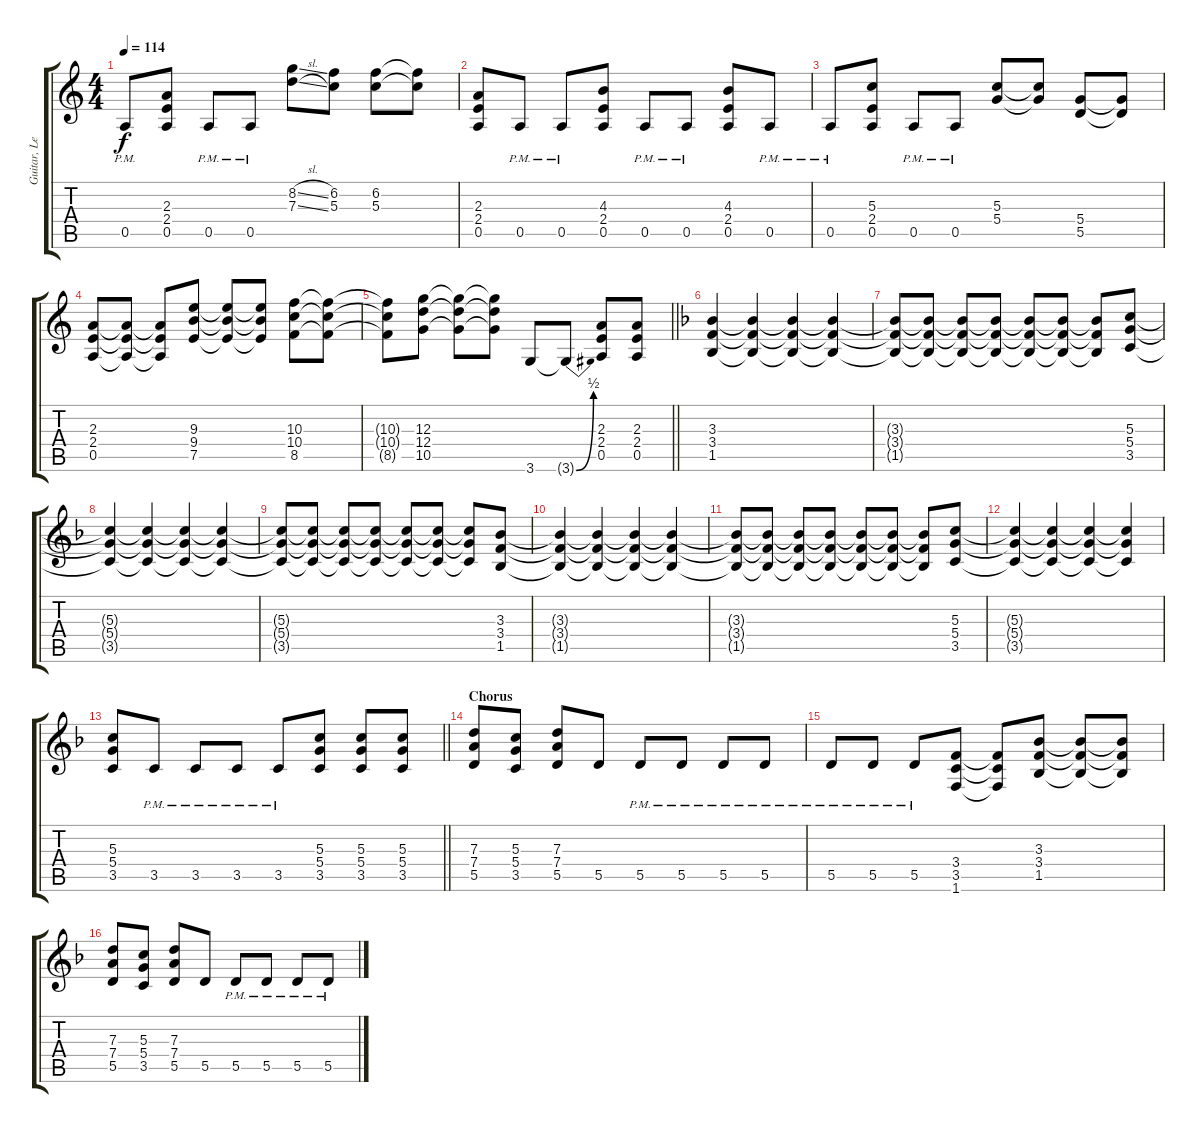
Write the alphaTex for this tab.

\track ("Guitar, Lead" "Guitar, Le") {instrument distortionguitar}
\staff {score tabs}
\tuning (E4 B3 G3 D3 A2 E2) {hide}
\ts (4 4)
\tempo 114
\clef g2
\ks c
0.5{pm}.8{dy f} (2.3 2.4 0.5).8 0.5{pm}.8 0.5{pm}.8 (8.2{sl} 7.3{sl}).8 (6.2 5.3).8 (6.2 5.3).8 (6.2{t} 5.3{t}).8 |
(2.3 2.4 0.5).8 0.5{pm}.8 0.5{pm}.8 (4.3 2.4 0.5).8 0.5{pm}.8 0.5{pm}.8 (4.3 2.4 0.5).8 0.5{pm}.8 |
0.5{pm}.8 (5.3 2.4 0.5).8 0.5{pm}.8 0.5{pm}.8 (5.3 5.4).8 (5.3{t} 5.4{t}).8 (5.4 5.5).8 (5.4{t} 5.5{t}).8 |
(2.3 2.4 0.5).8 (2.3{t} 2.4{t} 0.5{t}).8 (2.3{t} 2.4{t} 0.5{t}).8 (9.3 9.4 7.5).8 (9.3{t} 9.4{t} 7.5{t}).8 (9.3{t} 9.4{t} 7.5{t}).8 (10.3 10.4 8.5).8 (10.3{t} 10.4{t} 8.5{t}).8 |
\barLineRight lightlight
(10.3{t} 10.4{t} 8.5{t}).8 (12.3 12.4 10.5).8 (12.3{t} 12.4{t} 10.5{t}).8 (12.3{t} 12.4{t} 10.5{t}).8 3.6.8 3.6{be (bend 0 0 60 2) t}.8 (2.3 2.4 0.5).8 (2.3 2.4 0.5).8 |
\ks dminor
(3.3 3.4 1.5).4 (3.3{t} 3.4{t} 1.5{t}).4 (3.3{t} 3.4{t} 1.5{t}).4 (3.3{t} 3.4{t} 1.5{t}).4 |
(3.3{t} 3.4{t} 1.5{t}).8 (3.3{t} 3.4{t} 1.5{t}).8 (3.3{t} 3.4{t} 1.5{t}).8 (3.3{t} 3.4{t} 1.5{t}).8 (3.3{t} 3.4{t} 1.5{t}).8 (3.3{t} 3.4{t} 1.5{t}).8 (3.3{t} 3.4{t} 1.5{t}).8 (5.3 5.4 3.5).8 |
(5.3{t} 5.4{t} 3.5{t}).4 (5.3{t} 5.4{t} 3.5{t}).4 (5.3{t} 5.4{t} 3.5{t}).4 (5.3{t} 5.4{t} 3.5{t}).4 |
(5.3{t} 5.4{t} 3.5{t}).8 (5.3{t} 5.4{t} 3.5{t}).8 (5.3{t} 5.4{t} 3.5{t}).8 (5.3{t} 5.4{t} 3.5{t}).8 (5.3{t} 5.4{t} 3.5{t}).8 (5.3{t} 5.4{t} 3.5{t}).8 (5.3{t} 5.4{t} 3.5{t}).8 (3.3 3.4 1.5).8 |
(3.3{t} 3.4{t} 1.5{t}).4 (3.3{t} 3.4{t} 1.5{t}).4 (3.3{t} 3.4{t} 1.5{t}).4 (3.3{t} 3.4{t} 1.5{t}).4 |
(3.3{t} 3.4{t} 1.5{t}).8 (3.3{t} 3.4{t} 1.5{t}).8 (3.3{t} 3.4{t} 1.5{t}).8 (3.3{t} 3.4{t} 1.5{t}).8 (3.3{t} 3.4{t} 1.5{t}).8 (3.3{t} 3.4{t} 1.5{t}).8 (3.3{t} 3.4{t} 1.5{t}).8 (5.3 5.4 3.5).8 |
(5.3{t} 5.4{t} 3.5{t}).4 (5.3{t} 5.4{t} 3.5{t}).4 (5.3{t} 5.4{t} 3.5{t}).4 (5.3{t} 5.4{t} 3.5{t}).4 |
\barLineRight lightlight
(5.3 5.4 3.5).8 3.5{pm}.8 3.5{pm}.8 3.5{pm}.8 3.5{pm}.8 (5.3 5.4 3.5).8 (5.3 5.4 3.5).8 (5.3 5.4 3.5).8 |
\section ("" "Chorus")
(7.3 7.4 5.5).8 (5.3 5.4 3.5).8 (7.3 7.4 5.5).8 5.5.8 5.5{pm}.8 5.5{pm}.8 5.5{pm}.8 5.5{pm}.8 |
5.5{pm}.8 5.5{pm}.8 5.5{pm}.8 (3.4 3.5 1.6).8 (3.4{t} 3.5{t} 1.6{t}).8 (3.3 3.4 1.5).8 (3.3{t} 3.4{t} 1.5{t}).8 (3.3{t} 3.4{t} 1.5{t}).8 |
(7.3 7.4 5.5).8 (5.3 5.4 3.5).8 (7.3 7.4 5.5).8 5.5.8 5.5{pm}.8 5.5{pm}.8 5.5{pm}.8 5.5{pm}.8
